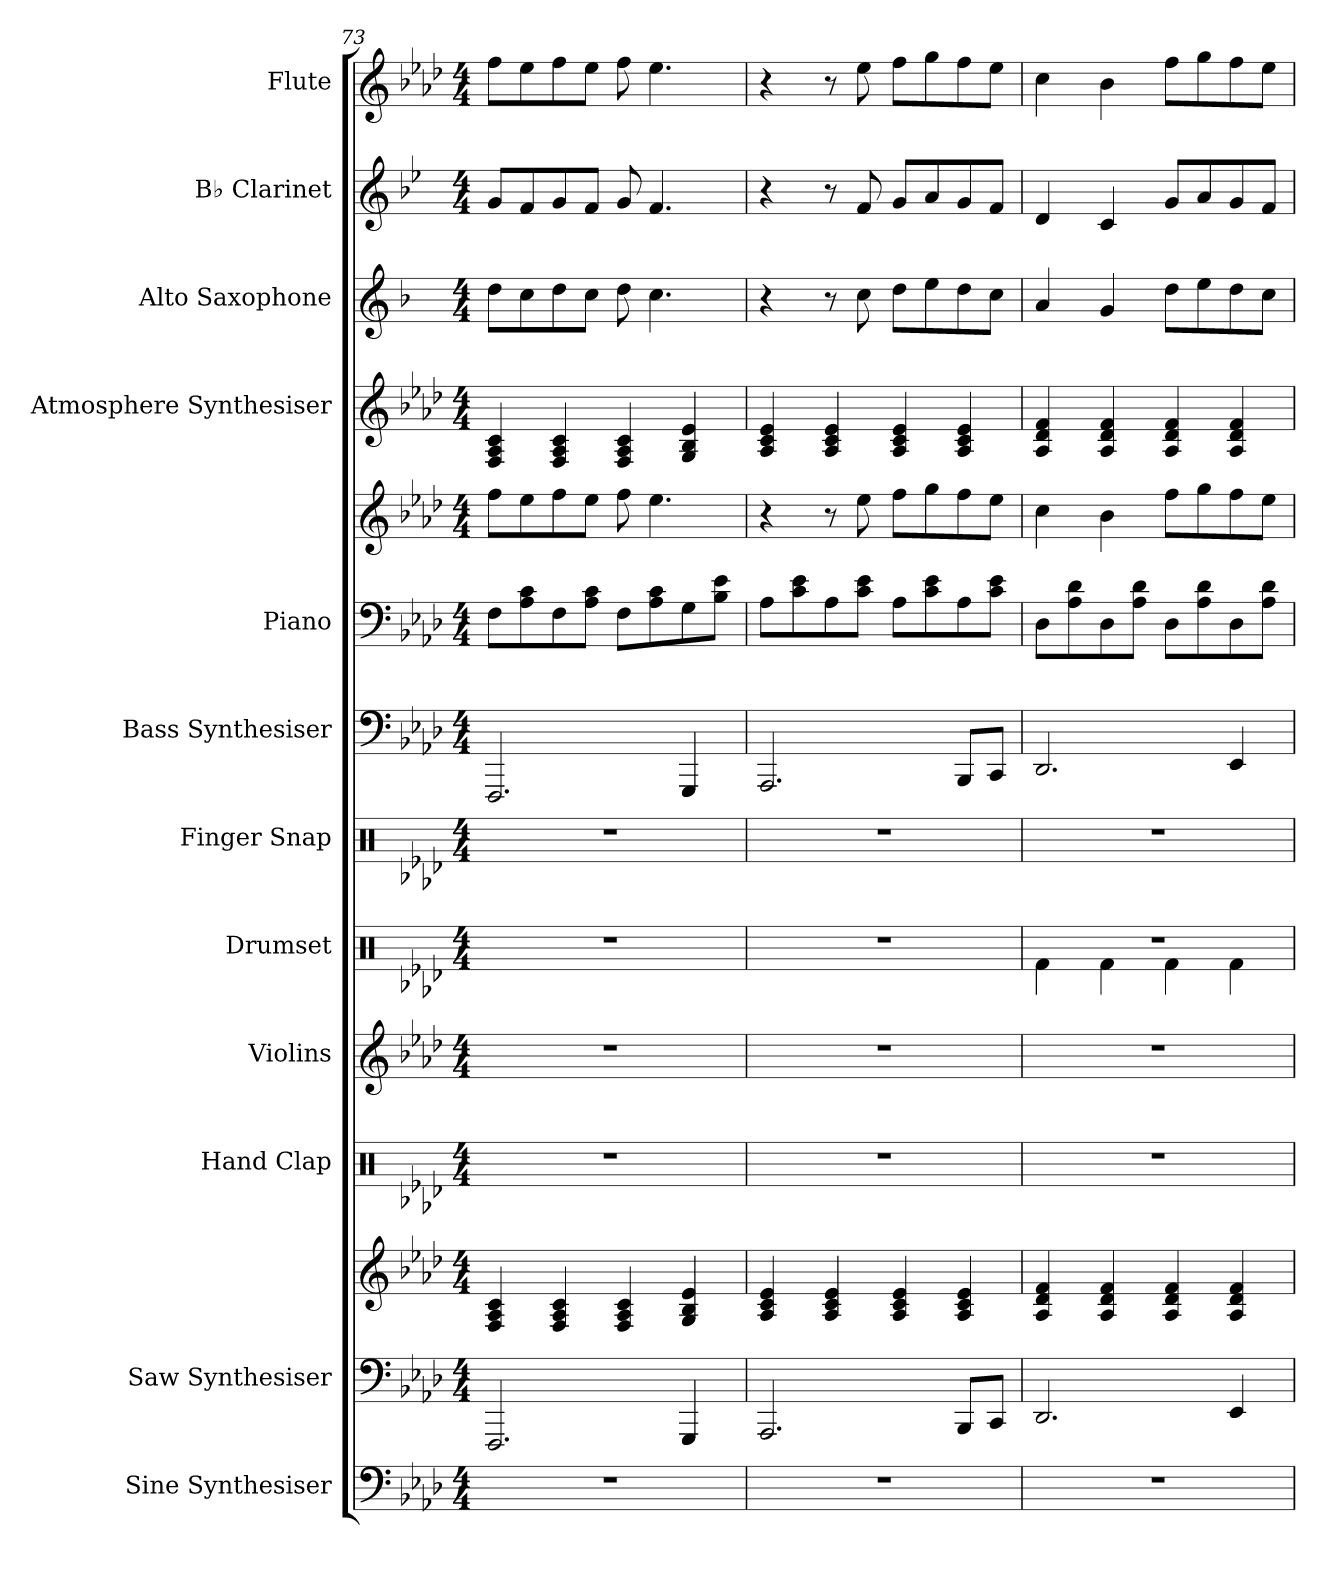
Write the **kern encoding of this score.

**kern	**kern	**kern	**kern	**kern	**kern	**kern	**kern	**kern	**kern	**kern	**kern	**kern	**kern
*part12	*part11	*part11	*part10	*part9	*part8	*part7	*part6	*part5	*part5	*part4	*part3	*part2	*part1
*staff14	*staff13	*staff12	*staff11	*staff10	*staff9	*staff8	*staff7	*staff6	*staff5	*staff4	*staff3	*staff2	*staff1
*I"Sine Synthesiser	*I"Saw Synthesiser	*	*I"Hand Clap	*I"Violins	*I"Drumset	*I"Finger Snap	*I"Bass Synthesiser	*I"Piano	*	*I"Atmosphere Synthesiser	*I"Alto Saxophone	*I"B♭ Clarinet	*I"Flute
*I'Synth.	*I'Synth.	*	*I'Hd. Clp.	*I'Vlns.	*I'D. Set	*I'Fi. Sna.	*I'Synth.	*I'Pno.	*	*I'Synth.	*I'A. Sax.	*I'B♭ Cl.	*I'Fl.
*clefF4	*clefF4	*clefG2	*clefX	*clefG2	*clefX	*clefX	*clefF4	*clefF4	*clefG2	*clefG2	*clefG2	*clefG2	*clefG2
*	*	*	*	*	*	*	*	*	*	*	*ITrd5c9	*ITrd1c2	*
*k[b-e-a-d-]	*k[b-e-a-d-]	*k[b-e-a-d-]	*k[b-e-a-d-]	*k[b-e-a-d-]	*k[b-e-a-d-]	*k[b-e-a-d-]	*k[b-e-a-d-]	*k[b-e-a-d-]	*k[b-e-a-d-]	*k[b-e-a-d-]	*k[b-e-a-d-]	*k[b-e-a-d-]	*k[b-e-a-d-]
*M4/4	*M4/4	*M4/4	*M4/4	*M4/4	*M4/4	*M4/4	*M4/4	*M4/4	*M4/4	*M4/4	*M4/4	*M4/4	*M4/4
=73	=73	=73	=73	=73	=73	=73	=73	=73	=73	=73	=73	=73	=73
1r	2.FFF/	4F/ 4A-/ 4c/	1r	1r	1r	1r	2.FFF/	8F\L	8ff\L	4F/ 4A-/ 4c/	8f\L	8f/L	8ff\L
.	.	.	.	.	.	.	.	8A-\ 8c\	8ee-\	.	8e-\	8e-/	8ee-\
.	.	4F/ 4A-/ 4c/	.	.	.	.	.	8F\	8ff\	4F/ 4A-/ 4c/	8f\	8f/	8ff\
.	.	.	.	.	.	.	.	8A-\ 8c\J	8ee-\J	.	8e-\J	8e-/J	8ee-\J
.	.	4F/ 4A-/ 4c/	.	.	.	.	.	8F\L	8ff\	4F/ 4A-/ 4c/	8f\	8f/	8ff\
.	.	.	.	.	.	.	.	8A-\ 8c\	4.ee-\	.	4.e-\	4.e-/	4.ee-\
.	4GGG/	4G/ 4B-/ 4e-/	.	.	.	.	4GGG/	8G\	.	4G/ 4B-/ 4e-/	.	.	.
.	.	.	.	.	.	.	.	8B-\ 8e-\J	.	.	.	.	.
=74	=74	=74	=74	=74	=74	=74	=74	=74	=74	=74	=74	=74	=74
1r	2.AAA-/	4A-/ 4c/ 4e-/	1r	1r	1r	1r	2.AAA-/	8A-\L	4r	4A-/ 4c/ 4e-/	4r	4r	4r
.	.	.	.	.	.	.	.	8c\ 8e-\	.	.	.	.	.
.	.	4A-/ 4c/ 4e-/	.	.	.	.	.	8A-\	8r	4A-/ 4c/ 4e-/	8r	8r	8r
.	.	.	.	.	.	.	.	8c\ 8e-\J	8ee-\	.	8e-\	8e-/	8ee-\
.	.	4A-/ 4c/ 4e-/	.	.	.	.	.	8A-\L	8ff\L	4A-/ 4c/ 4e-/	8f\L	8f/L	8ff\L
.	.	.	.	.	.	.	.	8c\ 8e-\	8gg\	.	8g\	8g/	8gg\
.	8BBB-/L	4A-/ 4c/ 4e-/	.	.	.	.	8BBB-/L	8A-\	8ff\	4A-/ 4c/ 4e-/	8f\	8f/	8ff\
.	8CC/J	.	.	.	.	.	8CC/J	8c\ 8e-\J	8ee-\J	.	8e-\J	8e-/J	8ee-\J
=75	=75	=75	=75	=75	=75	=75	=75	=75	=75	=75	=75	=75	=75
*	*	*	*	*	*^	*	*	*	*	*	*	*	*
1r	2.DD-/	4A-/ 4d-/ 4f/	1r	1r	1r	4Rf\	1r	2.DD-/	8D-\L	4cc\	4A-/ 4d-/ 4f/	4c/	4c/	4cc\
.	.	.	.	.	.	.	.	.	8A-\ 8d-\	.	.	.	.	.
.	.	4A-/ 4d-/ 4f/	.	.	.	4Rf\	.	.	8D-\	4b-\	4A-/ 4d-/ 4f/	4B-/	4B-/	4b-\
.	.	.	.	.	.	.	.	.	8A-\ 8d-\J	.	.	.	.	.
.	.	4A-/ 4d-/ 4f/	.	.	.	4Rf\	.	.	8D-\L	8ff\L	4A-/ 4d-/ 4f/	8f\L	8f/L	8ff\L
.	.	.	.	.	.	.	.	.	8A-\ 8d-\	8gg\	.	8g\	8g/	8gg\
.	4EE-/	4A-/ 4d-/ 4f/	.	.	.	4Rf\	.	4EE-/	8D-\	8ff\	4A-/ 4d-/ 4f/	8f\	8f/	8ff\
.	.	.	.	.	.	.	.	.	8A-\ 8d-\J	8ee-\J	.	8e-\J	8e-/J	8ee-\J
*	*	*	*	*	*v	*v	*	*	*	*	*	*	*	*
=	=	=	=	=	=	=	=	=	=	=	=	=	=
*-	*-	*-	*-	*-	*-	*-	*-	*-	*-	*-	*-	*-	*-
